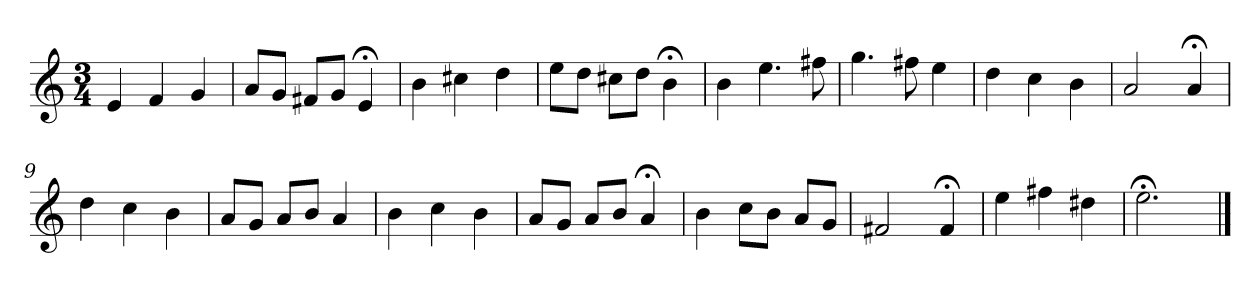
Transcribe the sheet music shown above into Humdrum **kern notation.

**kern
*part1
*staff1
*k[]
*E:phr
*M3/4
*MM120
=1
4e
4f
4g
=2
8aL
8gJ
8f#XL
8gJ
4e;<
=3
4b
4cc#X
4dd
=4
8eeL
8ddJ
8cc#XL
8ddJ
4b;<
=5
4b
4.ee
8ff#X
=6
4.gg
8ff#X
4ee
=7
4dd
4cc
4b
=8
2a
4a;<;
=9
4dd
4cc
4b
=10
8aL
8gJ
8aL
8bJ
4a
=11
4b
4cc
4b
=12
8aL
8gJ
8aL
8bJ
4a;<;
=13
4b
8ccL
8bJ
8aL
8gJ
=14
2f#X
4f#;<
=15
4ee
4ff#X
4dd#X
=16
2.ee;<
==
*-
